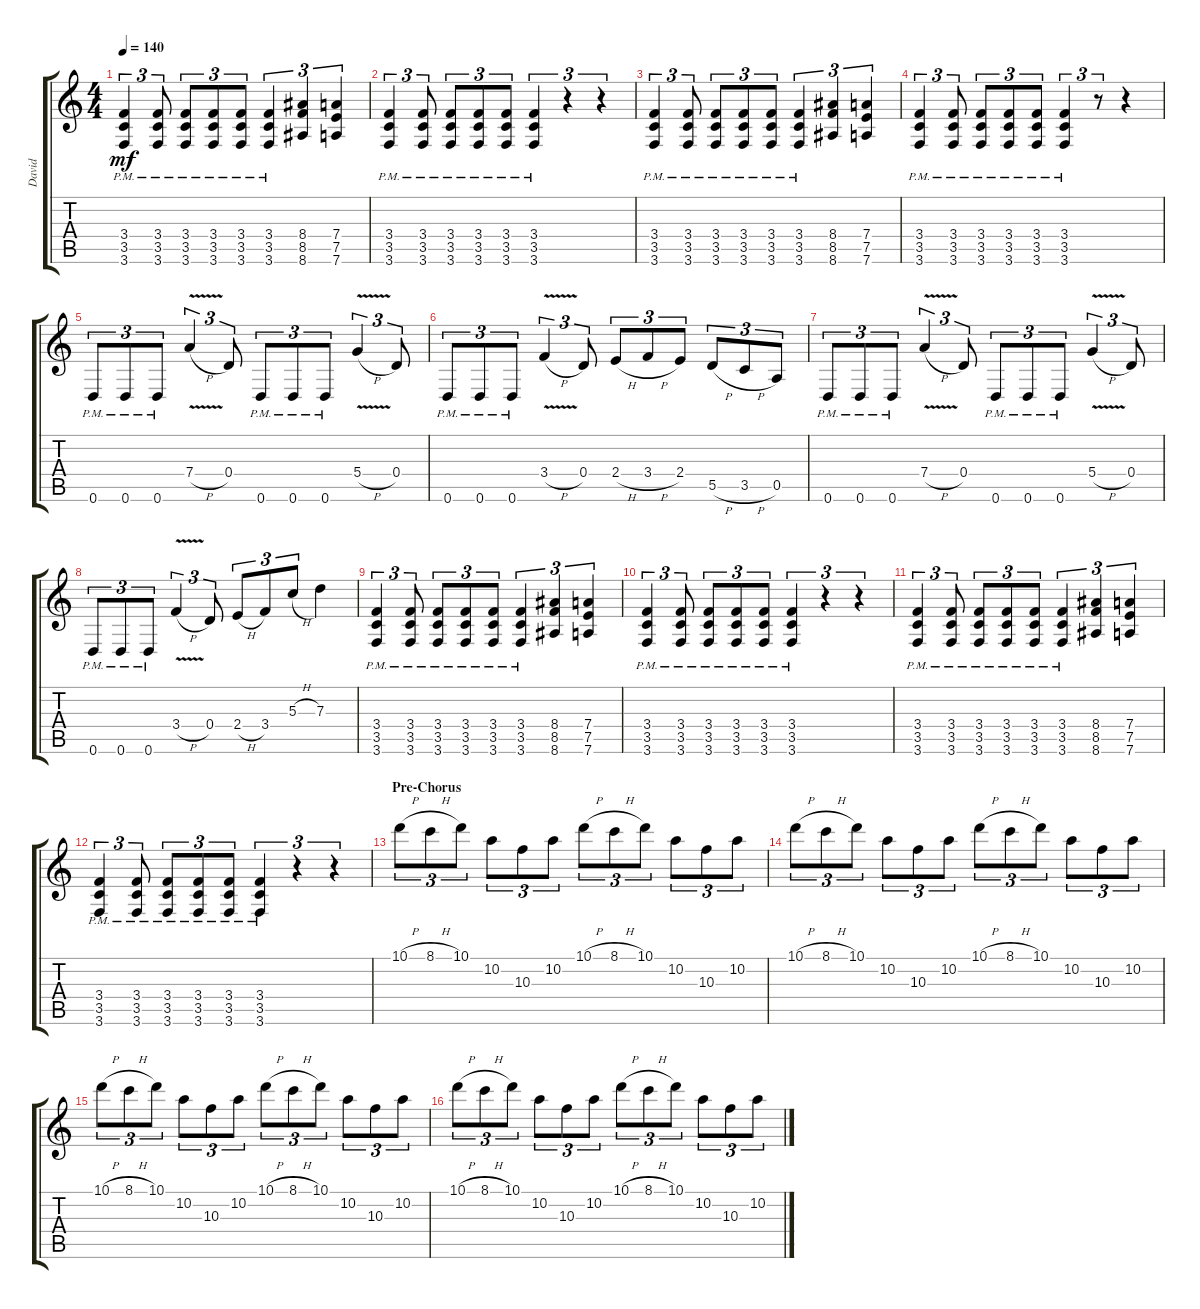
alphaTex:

\track ("David" "David") {instrument distortionguitar}
\staff {score tabs}
\tuning (E4 B3 G3 D3 A2 D2) {hide}
\ts (4 4)
\tempo 140
\clef g2
\ks c
(3.4{pm} 3.5{pm} 3.6{pm}).4{tu (3 2) dy mf} (3.4{pm} 3.5{pm} 3.6{pm}).8{tu (3 2)} (3.4{pm} 3.5{pm} 3.6{pm}).8{tu (3 2)} (3.4{pm} 3.5{pm} 3.6{pm}).8{tu (3 2)} (3.4{pm} 3.5{pm} 3.6{pm}).8{tu (3 2)} (3.4{pm} 3.5{pm} 3.6{pm}).4{tu (3 2)} (8.4 8.5 8.6).4{tu (3 2)} (7.4 7.5 7.6).4{tu (3 2)} |
(3.4{pm} 3.5{pm} 3.6{pm}).4{tu (3 2)} (3.4{pm} 3.5{pm} 3.6{pm}).8{tu (3 2)} (3.4{pm} 3.5{pm} 3.6{pm}).8{tu (3 2)} (3.4{pm} 3.5{pm} 3.6{pm}).8{tu (3 2)} (3.4{pm} 3.5{pm} 3.6{pm}).8{tu (3 2)} (3.4{pm} 3.5{pm} 3.6{pm}).4{tu (3 2)} r.4{tu (3 2)} r.4{tu (3 2)} |
(3.4{pm} 3.5{pm} 3.6{pm}).4{tu (3 2)} (3.4{pm} 3.5{pm} 3.6{pm}).8{tu (3 2)} (3.4{pm} 3.5{pm} 3.6{pm}).8{tu (3 2)} (3.4{pm} 3.5{pm} 3.6{pm}).8{tu (3 2)} (3.4{pm} 3.5{pm} 3.6{pm}).8{tu (3 2)} (3.4{pm} 3.5{pm} 3.6{pm}).4{tu (3 2)} (8.4 8.5 8.6).4{tu (3 2)} (7.4 7.5 7.6).4{tu (3 2)} |
(3.4{pm} 3.5{pm} 3.6{pm}).4{tu (3 2)} (3.4{pm} 3.5{pm} 3.6{pm}).8{tu (3 2)} (3.4{pm} 3.5{pm} 3.6{pm}).8{tu (3 2)} (3.4{pm} 3.5{pm} 3.6{pm}).8{tu (3 2)} (3.4{pm} 3.5{pm} 3.6{pm}).8{tu (3 2)} (3.4{pm} 3.5{pm} 3.6{pm}).4{tu (3 2)} r.8{tu (3 2)} r.4 |
0.6{pm}.8{tu (3 2)} 0.6{pm}.8{tu (3 2)} 0.6{pm}.8{tu (3 2)} 7.4{v h}.4{tu (3 2)} 0.4.8{tu (3 2)} 0.6{pm}.8{tu (3 2)} 0.6{pm}.8{tu (3 2)} 0.6{pm}.8{tu (3 2)} 5.4{v h}.4{tu (3 2)} 0.4.8{tu (3 2)} |
0.6{pm}.8{tu (3 2)} 0.6{pm}.8{tu (3 2)} 0.6{pm}.8{tu (3 2)} 3.4{v h}.4{tu (3 2)} 0.4.8{tu (3 2)} 2.4{h}.8{tu (3 2)} 3.4{h}.8{tu (3 2)} 2.4.8{tu (3 2)} 5.5{h}.8{tu (3 2)} 3.5{h}.8{tu (3 2)} 0.5.8{tu (3 2)} |
0.6{pm}.8{tu (3 2)} 0.6{pm}.8{tu (3 2)} 0.6{pm}.8{tu (3 2)} 7.4{v h}.4{tu (3 2)} 0.4.8{tu (3 2)} 0.6{pm}.8{tu (3 2)} 0.6{pm}.8{tu (3 2)} 0.6{pm}.8{tu (3 2)} 5.4{v h}.4{tu (3 2)} 0.4.8{tu (3 2)} |
0.6{pm}.8{tu (3 2)} 0.6{pm}.8{tu (3 2)} 0.6{pm}.8{tu (3 2)} 3.4{v h}.4{tu (3 2)} 0.4.8{tu (3 2)} 2.4{h}.8{tu (3 2)} 3.4.8{tu (3 2)} 5.3{h}.8{tu (3 2)} 7.3.4 |
(3.4{pm} 3.5{pm} 3.6{pm}).4{tu (3 2)} (3.4{pm} 3.5{pm} 3.6{pm}).8{tu (3 2)} (3.4{pm} 3.5{pm} 3.6{pm}).8{tu (3 2)} (3.4{pm} 3.5{pm} 3.6{pm}).8{tu (3 2)} (3.4{pm} 3.5{pm} 3.6{pm}).8{tu (3 2)} (3.4{pm} 3.5{pm} 3.6{pm}).4{tu (3 2)} (8.4 8.5 8.6).4{tu (3 2)} (7.4 7.5 7.6).4{tu (3 2)} |
(3.4{pm} 3.5{pm} 3.6{pm}).4{tu (3 2)} (3.4{pm} 3.5{pm} 3.6{pm}).8{tu (3 2)} (3.4{pm} 3.5{pm} 3.6{pm}).8{tu (3 2)} (3.4{pm} 3.5{pm} 3.6{pm}).8{tu (3 2)} (3.4{pm} 3.5{pm} 3.6{pm}).8{tu (3 2)} (3.4{pm} 3.5{pm} 3.6{pm}).4{tu (3 2)} r.4{tu (3 2)} r.4{tu (3 2)} |
(3.4{pm} 3.5{pm} 3.6{pm}).4{tu (3 2)} (3.4{pm} 3.5{pm} 3.6{pm}).8{tu (3 2)} (3.4{pm} 3.5{pm} 3.6{pm}).8{tu (3 2)} (3.4{pm} 3.5{pm} 3.6{pm}).8{tu (3 2)} (3.4{pm} 3.5{pm} 3.6{pm}).8{tu (3 2)} (3.4{pm} 3.5{pm} 3.6{pm}).4{tu (3 2)} (8.4 8.5 8.6).4{tu (3 2)} (7.4 7.5 7.6).4{tu (3 2)} |
(3.4{pm} 3.5{pm} 3.6{pm}).4{tu (3 2)} (3.4{pm} 3.5{pm} 3.6{pm}).8{tu (3 2)} (3.4{pm} 3.5{pm} 3.6{pm}).8{tu (3 2)} (3.4{pm} 3.5{pm} 3.6{pm}).8{tu (3 2)} (3.4{pm} 3.5{pm} 3.6{pm}).8{tu (3 2)} (3.4{pm} 3.5{pm} 3.6{pm}).4{tu (3 2)} r.4{tu (3 2)} r.4{tu (3 2)} |
\section ("" "Pre-Chorus")
10.1{h}.8{tu (3 2)} 8.1{h}.8{tu (3 2)} 10.1.8{tu (3 2)} 10.2.8{tu (3 2)} 10.3.8{tu (3 2)} 10.2.8{tu (3 2)} 10.1{h}.8{tu (3 2)} 8.1{h}.8{tu (3 2)} 10.1.8{tu (3 2)} 10.2.8{tu (3 2)} 10.3.8{tu (3 2)} 10.2.8{tu (3 2)} |
10.1{h}.8{tu (3 2)} 8.1{h}.8{tu (3 2)} 10.1.8{tu (3 2)} 10.2.8{tu (3 2)} 10.3.8{tu (3 2)} 10.2.8{tu (3 2)} 10.1{h}.8{tu (3 2)} 8.1{h}.8{tu (3 2)} 10.1.8{tu (3 2)} 10.2.8{tu (3 2)} 10.3.8{tu (3 2)} 10.2.8{tu (3 2)} |
10.1{h}.8{tu (3 2)} 8.1{h}.8{tu (3 2)} 10.1.8{tu (3 2)} 10.2.8{tu (3 2)} 10.3.8{tu (3 2)} 10.2.8{tu (3 2)} 10.1{h}.8{tu (3 2)} 8.1{h}.8{tu (3 2)} 10.1.8{tu (3 2)} 10.2.8{tu (3 2)} 10.3.8{tu (3 2)} 10.2.8{tu (3 2)} |
10.1{h}.8{tu (3 2)} 8.1{h}.8{tu (3 2)} 10.1.8{tu (3 2)} 10.2.8{tu (3 2)} 10.3.8{tu (3 2)} 10.2.8{tu (3 2)} 10.1{h}.8{tu (3 2)} 8.1{h}.8{tu (3 2)} 10.1.8{tu (3 2)} 10.2.8{tu (3 2)} 10.3.8{tu (3 2)} 10.2.8{tu (3 2)}
